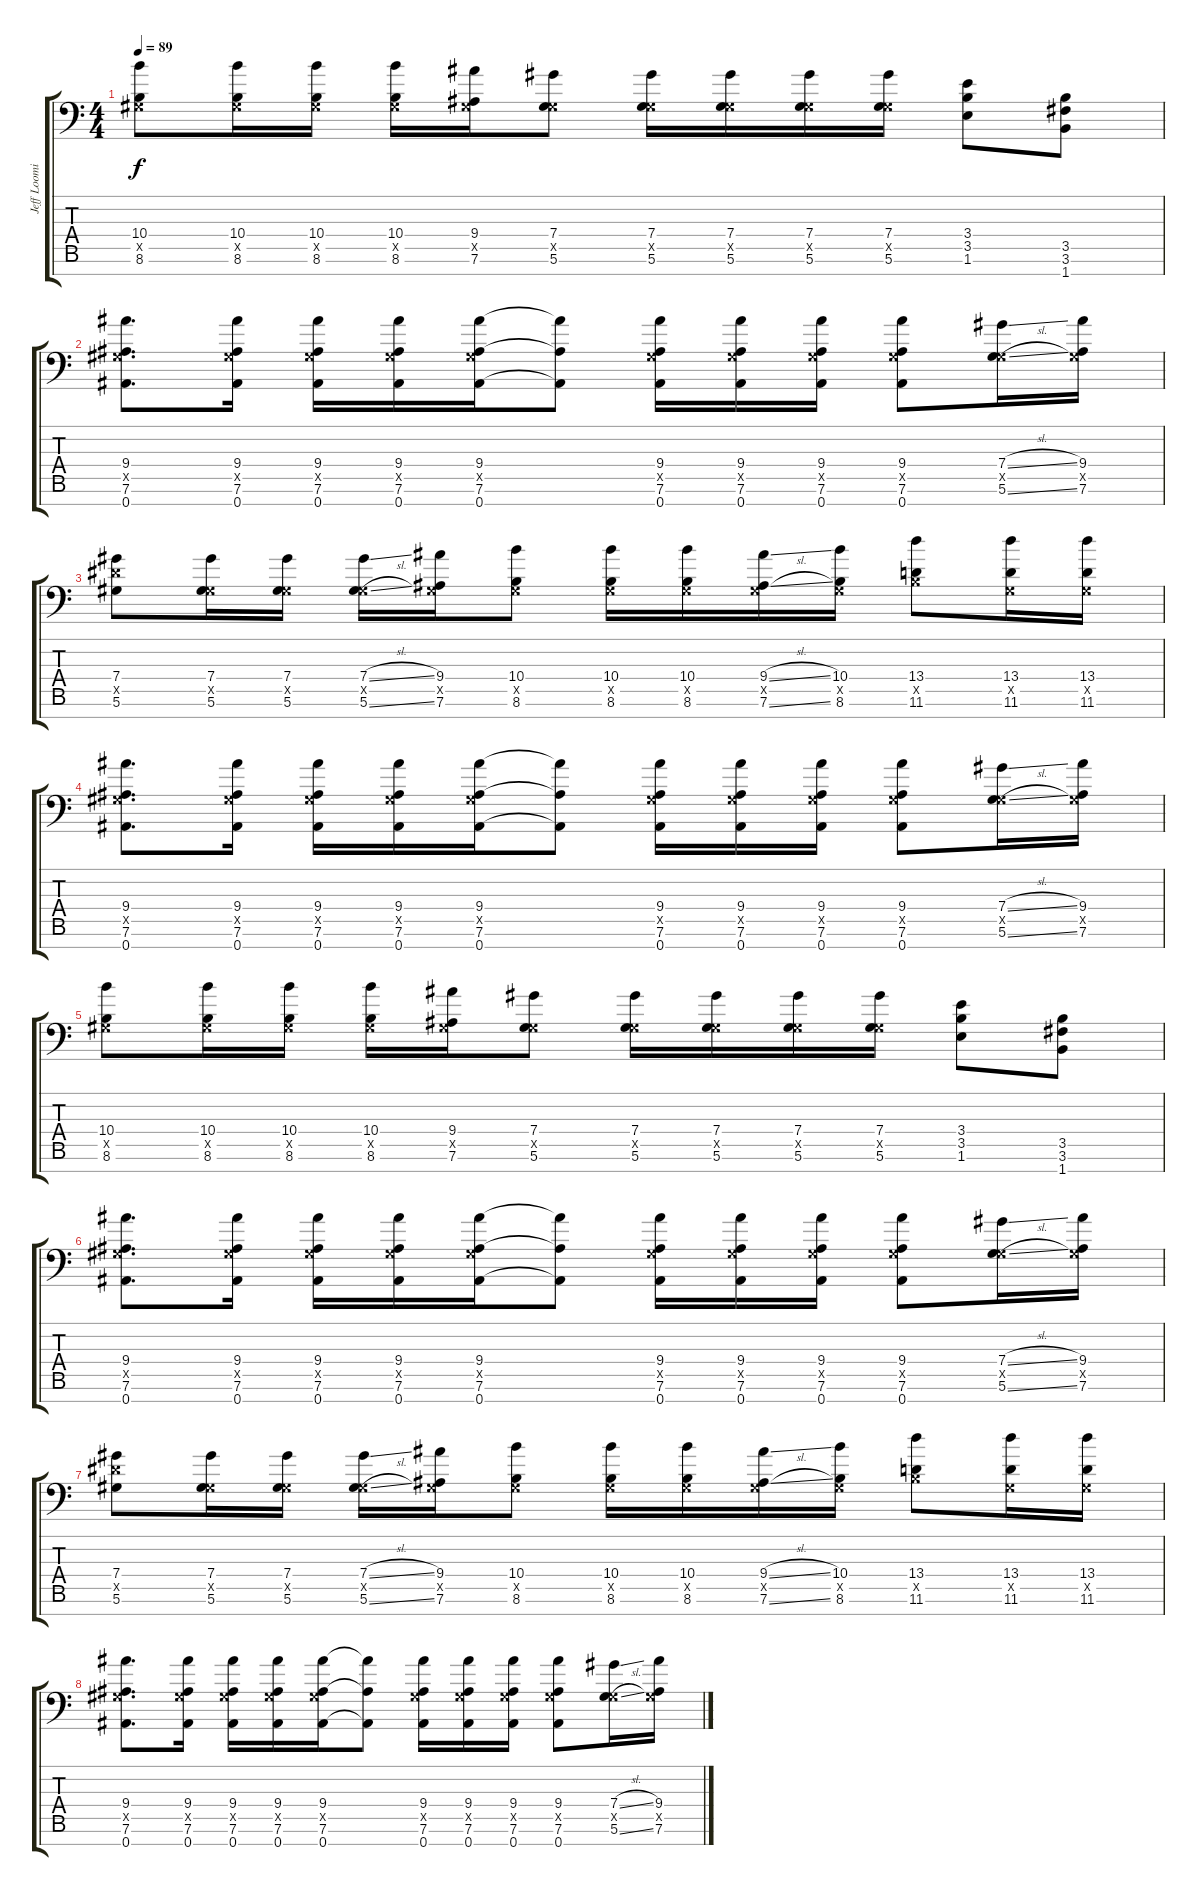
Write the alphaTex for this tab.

\track ("Jeff Loomis" "Jeff Loomi") {instrument distortionguitar}
\staff {score tabs}
\tuning (Eb4 Bb3 Gb3 Db3 Ab2 Eb2 Bb1) {hide}
\ts (4 4)
\tempo 89
\clef f4
\ks c
(10.4 0.5{x} 8.6).8{dy f} (10.4 0.5{x} 8.6).16 (10.4 0.5{x} 8.6).16 (10.4 0.5{x} 8.6).16 (9.4 0.5{x} 7.6).16 (7.4 0.5{x} 5.6).8 (7.4 0.5{x} 5.6).16 (7.4 0.5{x} 5.6).16 (7.4 0.5{x} 5.6).16 (7.4 0.5{x} 5.6).16 (3.4 3.5 1.6).8 (3.5 3.6 1.7).8 |
(9.4 0.5{x} 7.6 0.7).8{d} (9.4 0.5{x} 7.6 0.7).16 (9.4 0.5{x} 7.6 0.7).16 (9.4 0.5{x} 7.6 0.7).16 (9.4 0.5{x} 7.6 0.7).16 (9.4{t} 7.6{t} 0.7{t}).8 (9.4 0.5{x} 7.6 0.7).16 (9.4 0.5{x} 7.6 0.7).16 (9.4 0.5{x} 7.6 0.7).16 (9.4 0.5{x} 7.6 0.7).8 (7.4{sl} 0.5{x} 5.6{sl}).16 (9.4 0.5{x} 7.6).16 |
(7.4 7.5{x} 5.6).8 (7.4 0.5{x} 5.6).16 (7.4 0.5{x} 5.6).16 (7.4{sl} 0.5{x} 5.6{sl}).16 (9.4 0.5{x} 7.6).16 (10.4 0.5{x} 8.6).8 (10.4 0.5{x} 8.6).16 (10.4 0.5{x} 8.6).16 (9.4{sl} 0.5{x} 7.6{sl}).16 (10.4 0.5{x} 8.6).16 (13.4 3.5{x} 11.6).8 (13.4 0.5{x} 11.6).16 (13.4 0.5{x} 11.6).16 |
(9.4 0.5{x} 7.6 0.7).8{d} (9.4 0.5{x} 7.6 0.7).16 (9.4 0.5{x} 7.6 0.7).16 (9.4 0.5{x} 7.6 0.7).16 (9.4 0.5{x} 7.6 0.7).16 (9.4{t} 7.6{t} 0.7{t}).8 (9.4 0.5{x} 7.6 0.7).16 (9.4 0.5{x} 7.6 0.7).16 (9.4 0.5{x} 7.6 0.7).16 (9.4 0.5{x} 7.6 0.7).8 (7.4{sl} 0.5{x} 5.6{sl}).16 (9.4 0.5{x} 7.6).16 |
(10.4 0.5{x} 8.6).8 (10.4 0.5{x} 8.6).16 (10.4 0.5{x} 8.6).16 (10.4 0.5{x} 8.6).16 (9.4 0.5{x} 7.6).16 (7.4 0.5{x} 5.6).8 (7.4 0.5{x} 5.6).16 (7.4 0.5{x} 5.6).16 (7.4 0.5{x} 5.6).16 (7.4 0.5{x} 5.6).16 (3.4 3.5 1.6).8 (3.5 3.6 1.7).8 |
(9.4 0.5{x} 7.6 0.7).8{d} (9.4 0.5{x} 7.6 0.7).16 (9.4 0.5{x} 7.6 0.7).16 (9.4 0.5{x} 7.6 0.7).16 (9.4 0.5{x} 7.6 0.7).16 (9.4{t} 7.6{t} 0.7{t}).8 (9.4 0.5{x} 7.6 0.7).16 (9.4 0.5{x} 7.6 0.7).16 (9.4 0.5{x} 7.6 0.7).16 (9.4 0.5{x} 7.6 0.7).8 (7.4{sl} 0.5{x} 5.6{sl}).16 (9.4 0.5{x} 7.6).16 |
(7.4 7.5{x} 5.6).8 (7.4 0.5{x} 5.6).16 (7.4 0.5{x} 5.6).16 (7.4{sl} 0.5{x} 5.6{sl}).16 (9.4 0.5{x} 7.6).16 (10.4 0.5{x} 8.6).8 (10.4 0.5{x} 8.6).16 (10.4 0.5{x} 8.6).16 (9.4{sl} 0.5{x} 7.6{sl}).16 (10.4 0.5{x} 8.6).16 (13.4 3.5{x} 11.6).8 (13.4 0.5{x} 11.6).16 (13.4 0.5{x} 11.6).16 |
(9.4 0.5{x} 7.6 0.7).8{d} (9.4 0.5{x} 7.6 0.7).16 (9.4 0.5{x} 7.6 0.7).16 (9.4 0.5{x} 7.6 0.7).16 (9.4 0.5{x} 7.6 0.7).16 (9.4{t} 7.6{t} 0.7{t}).8 (9.4 0.5{x} 7.6 0.7).16 (9.4 0.5{x} 7.6 0.7).16 (9.4 0.5{x} 7.6 0.7).16 (9.4 0.5{x} 7.6 0.7).8 (7.4{sl} 0.5{x} 5.6{sl}).16 (9.4 0.5{x} 7.6).16
